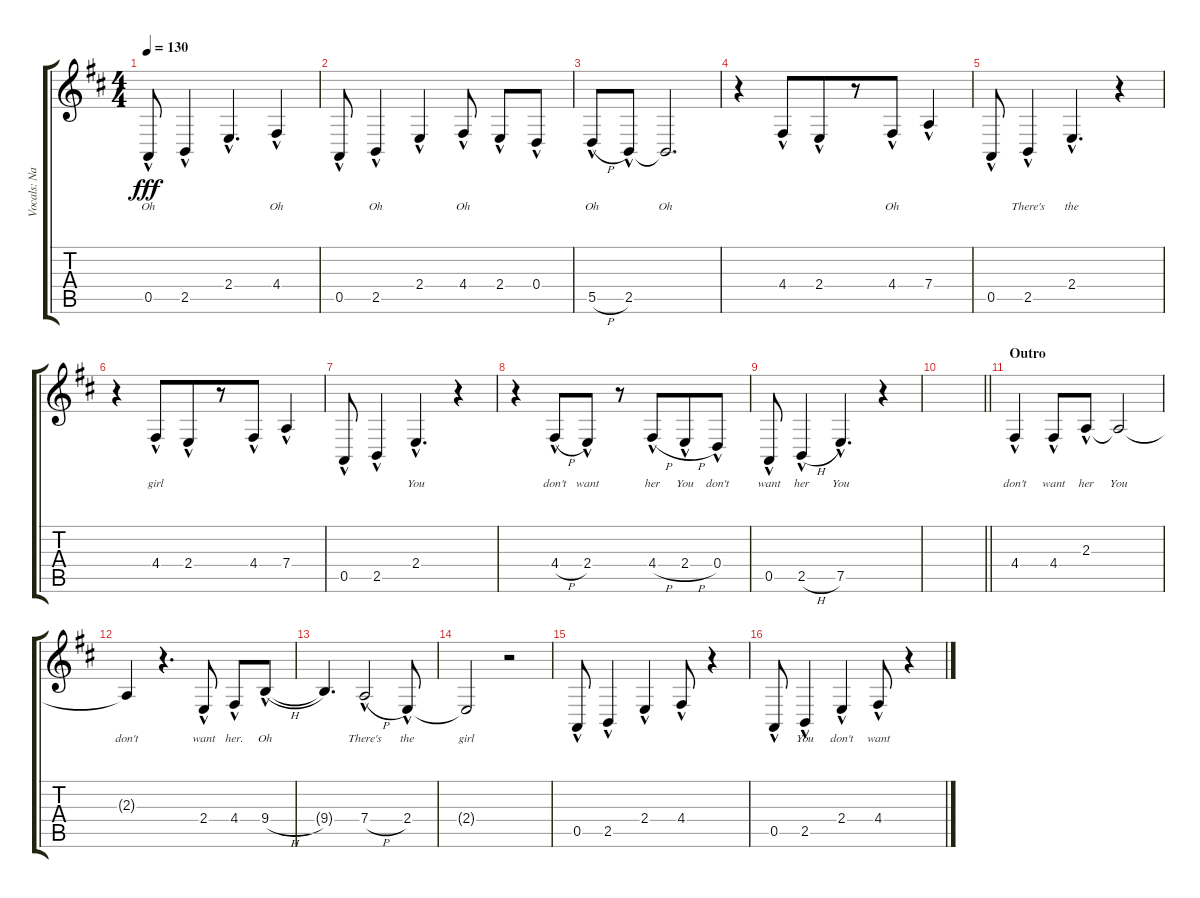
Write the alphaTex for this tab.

\track ("Vocals: Nancy" "Vocals: Na") {instrument lead2sawtooth}
\staff {score tabs}
\tuning (E4 B3 G3 D3 A2 E2) {hide}
\ts (4 4)
\tempo 130
\clef g2
\ks d
0.5{hac}.8{lyrics (0 "Oh") lyrics (1 "") lyrics (2 "") lyrics (3 "") lyrics (4 "") dy fff} 2.5{hac}.4{lyrics (0 "") lyrics (1 "") lyrics (2 "") lyrics (3 "") lyrics (4 "")} 2.4{hac}.4{d lyrics (0 "") lyrics (1 "") lyrics (2 "") lyrics (3 "") lyrics (4 "")} 4.4{hac}.4{lyrics (0 "Oh") lyrics (1 "") lyrics (2 "") lyrics (3 "") lyrics (4 "")} |
0.5{hac}.8{lyrics (0 "") lyrics (1 "") lyrics (2 "") lyrics (3 "") lyrics (4 "")} 2.5{hac}.4{lyrics (0 "Oh") lyrics (1 "") lyrics (2 "") lyrics (3 "") lyrics (4 "")} 2.4{hac}.4{lyrics (0 "") lyrics (1 "") lyrics (2 "") lyrics (3 "") lyrics (4 "")} 4.4{hac}.8{lyrics (0 "Oh") lyrics (1 "") lyrics (2 "") lyrics (3 "") lyrics (4 "")} 2.4{hac}.8{lyrics (0 "") lyrics (1 "") lyrics (2 "") lyrics (3 "") lyrics (4 "")} 0.4{hac}.8{lyrics (0 "") lyrics (1 "") lyrics (2 "") lyrics (3 "") lyrics (4 "")} |
5.5{h hac}.8{lyrics (0 "Oh") lyrics (1 "") lyrics (2 "") lyrics (3 "") lyrics (4 "")} 2.5{hac}.8{lyrics (0 "") lyrics (1 "") lyrics (2 "") lyrics (3 "") lyrics (4 "")} 2.5{t}.2{d lyrics (0 "Oh") lyrics (1 "") lyrics (2 "") lyrics (3 "") lyrics (4 "")} |
r.4 4.4{hac}.8{lyrics (0 "") lyrics (1 "") lyrics (2 "") lyrics (3 "") lyrics (4 "")} 2.4{hac}.8{lyrics (0 "") lyrics (1 "") lyrics (2 "") lyrics (3 "") lyrics (4 "") beam merge} r.8 4.4{hac}.8{lyrics (0 "Oh") lyrics (1 "") lyrics (2 "") lyrics (3 "") lyrics (4 "")} 7.4{hac}.4{lyrics (0 "") lyrics (1 "") lyrics (2 "") lyrics (3 "") lyrics (4 "")} |
0.5{hac}.8{lyrics (0 "") lyrics (1 "") lyrics (2 "") lyrics (3 "") lyrics (4 "")} 2.5{hac}.4{lyrics (0 "There's") lyrics (1 "") lyrics (2 "") lyrics (3 "") lyrics (4 "")} 2.4{hac}.4{d lyrics (0 "the") lyrics (1 "") lyrics (2 "") lyrics (3 "") lyrics (4 "")} r.4 |
r.4 4.4{hac}.8{lyrics (0 "girl") lyrics (1 "") lyrics (2 "") lyrics (3 "") lyrics (4 "")} 2.4{hac}.8{lyrics (0 "") lyrics (1 "") lyrics (2 "") lyrics (3 "") lyrics (4 "") beam merge} r.8 4.4{hac}.8{lyrics (0 "") lyrics (1 "") lyrics (2 "") lyrics (3 "") lyrics (4 "")} 7.4{hac}.4{lyrics (0 "") lyrics (1 "") lyrics (2 "") lyrics (3 "") lyrics (4 "")} |
0.5{hac}.8{lyrics (0 "") lyrics (1 "") lyrics (2 "") lyrics (3 "") lyrics (4 "")} 2.5{hac}.4{lyrics (0 "") lyrics (1 "") lyrics (2 "") lyrics (3 "") lyrics (4 "")} 2.4{hac}.4{d lyrics (0 "You") lyrics (1 "") lyrics (2 "") lyrics (3 "") lyrics (4 "")} r.4 |
r.4 4.4{h hac}.8{lyrics (0 "don't") lyrics (1 "") lyrics (2 "") lyrics (3 "") lyrics (4 "")} 2.4{hac}.8{lyrics (0 "want") lyrics (1 "") lyrics (2 "") lyrics (3 "") lyrics (4 "")} r.8 4.4{h hac}.8{lyrics (0 "her") lyrics (1 "") lyrics (2 "") lyrics (3 "") lyrics (4 "") beam merge} 2.4{h hac}.8{lyrics (0 "You") lyrics (1 "") lyrics (2 "") lyrics (3 "") lyrics (4 "")} 0.4{hac}.8{lyrics (0 "don't") lyrics (1 "") lyrics (2 "") lyrics (3 "") lyrics (4 "")} |
0.5{hac}.8{lyrics (0 "want") lyrics (1 "") lyrics (2 "") lyrics (3 "") lyrics (4 "")} 2.5{h hac}.4{lyrics (0 "her") lyrics (1 "") lyrics (2 "") lyrics (3 "") lyrics (4 "")} 7.5{hac}.4{d lyrics (0 "You") lyrics (1 "") lyrics (2 "") lyrics (3 "") lyrics (4 "")} r.4 |
\barLineRight lightlight
|
\section ("" "Outro")
4.4{hac}.4{lyrics (0 "don't") lyrics (1 "") lyrics (2 "") lyrics (3 "") lyrics (4 "") volume 13} 4.4{hac}.8{lyrics (0 "want") lyrics (1 "") lyrics (2 "") lyrics (3 "") lyrics (4 "")} 2.3{hac}.8{lyrics (0 "her") lyrics (1 "") lyrics (2 "") lyrics (3 "") lyrics (4 "")} 2.3{t}.2{lyrics (0 "You") lyrics (1 "") lyrics (2 "") lyrics (3 "") lyrics (4 "")} |
2.3{t}.4{lyrics (0 "don't") lyrics (1 "") lyrics (2 "") lyrics (3 "") lyrics (4 "")} r.4{d} 2.4{hac}.8{lyrics (0 "want") lyrics (1 "") lyrics (2 "") lyrics (3 "") lyrics (4 "")} 4.4{hac}.8{lyrics (0 "her.") lyrics (1 "") lyrics (2 "") lyrics (3 "") lyrics (4 "")} 9.4{h hac}.8{lyrics (0 "Oh") lyrics (1 "") lyrics (2 "") lyrics (3 "") lyrics (4 "")} |
9.4{t}.4{d lyrics (0 "") lyrics (1 "") lyrics (2 "") lyrics (3 "") lyrics (4 "")} 7.4{h hac}.2{lyrics (0 "There's") lyrics (1 "") lyrics (2 "") lyrics (3 "") lyrics (4 "")} 2.4{hac}.8{lyrics (0 "the") lyrics (1 "") lyrics (2 "") lyrics (3 "") lyrics (4 "")} |
2.4{t}.2{lyrics (0 "girl") lyrics (1 "") lyrics (2 "") lyrics (3 "") lyrics (4 "")} r.2 |
0.5{hac}.8{lyrics (0 "") lyrics (1 "") lyrics (2 "") lyrics (3 "") lyrics (4 "") volume 10} 2.5{hac}.4{lyrics (0 "") lyrics (1 "") lyrics (2 "") lyrics (3 "") lyrics (4 "")} 2.4{hac}.4{lyrics (0 "") lyrics (1 "") lyrics (2 "") lyrics (3 "") lyrics (4 "")} 4.4{hac}.8{lyrics (0 "") lyrics (1 "") lyrics (2 "") lyrics (3 "") lyrics (4 "")} r.4 |
0.5{hac}.8{lyrics (0 "") lyrics (1 "") lyrics (2 "") lyrics (3 "") lyrics (4 "")} 2.5{hac}.4{lyrics (0 "You") lyrics (1 "") lyrics (2 "") lyrics (3 "") lyrics (4 "")} 2.4{hac}.4{lyrics (0 "don't") lyrics (1 "") lyrics (2 "") lyrics (3 "") lyrics (4 "")} 4.4{hac}.8{lyrics (0 "want") lyrics (1 "") lyrics (2 "") lyrics (3 "") lyrics (4 "")} r.4
